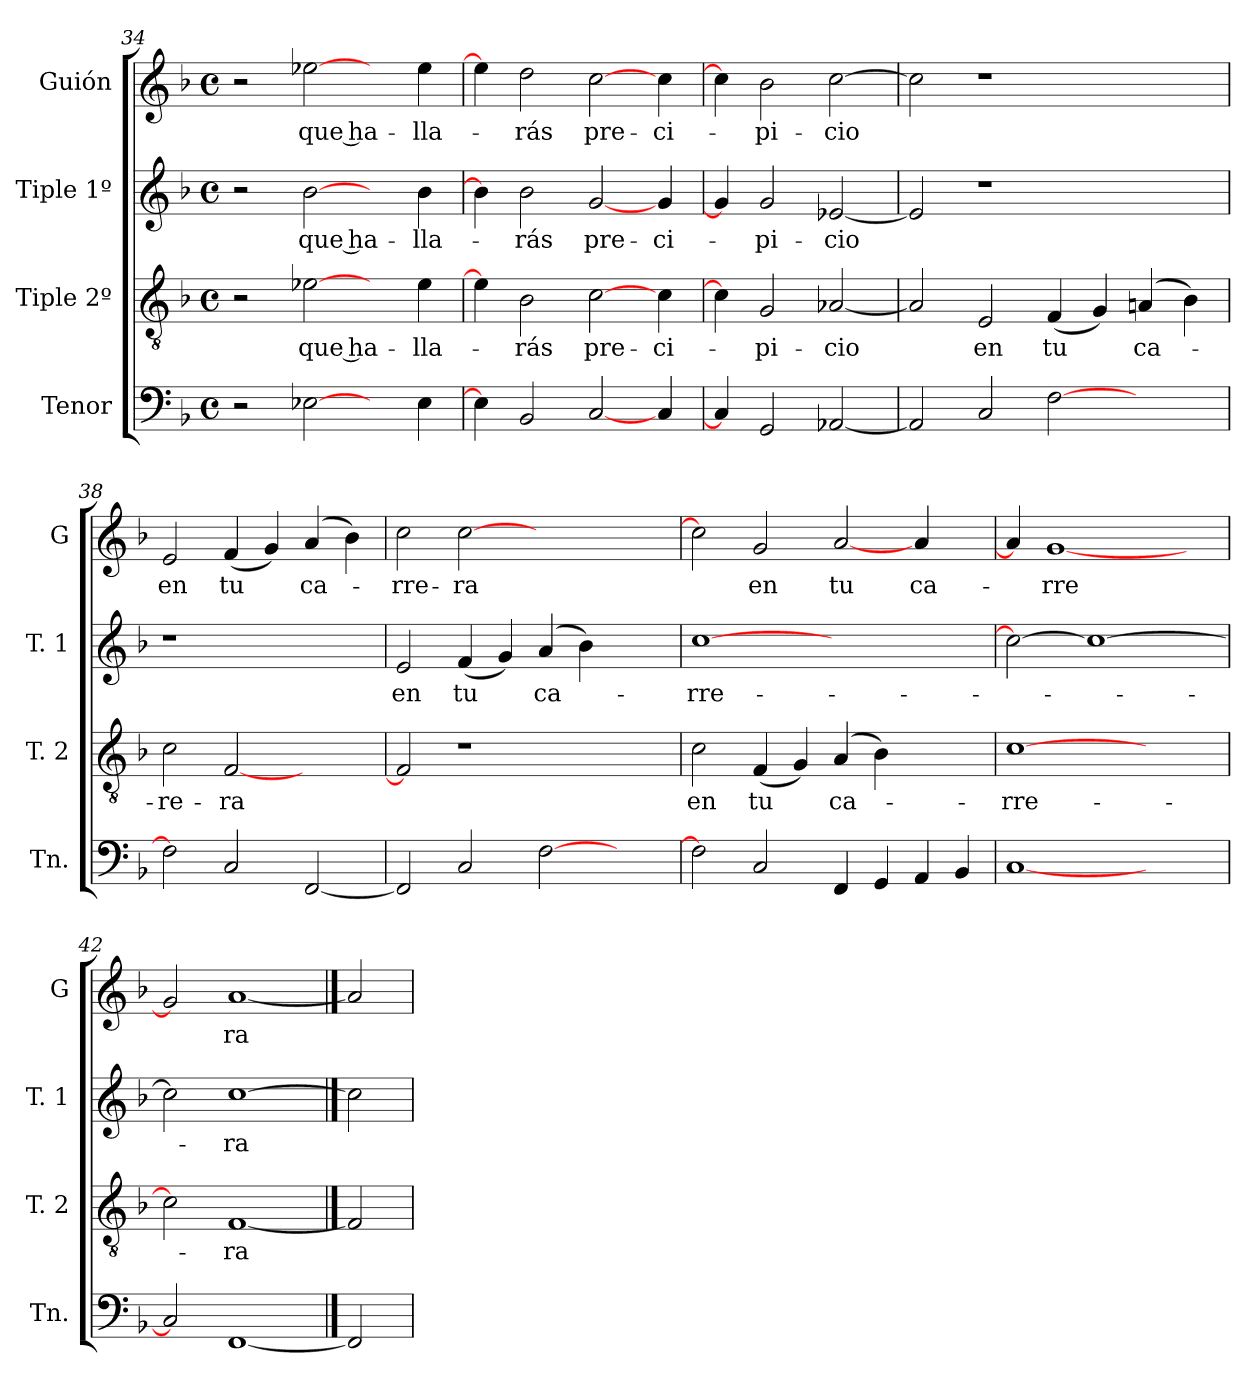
**kern	**kern	**text	**kern	**text	**kern	**text
*part4	*part3	*part3	*part2	*part2	*part1	*part1
*staff4	*staff3	*staff3	*staff2	*staff2	*staff1	*staff1
*I"Tenor	*I"Tiple 2º	*	*I"Tiple 1º	*	*I"Guión	*
*I'Tn.	*I'T. 2	*	*I'T. 1	*	*I'G	*
*clefF4	*clefGv2	*	*clefG2	*	*clefG2	*
*k[b-]	*k[b-]	*	*k[b-]	*	*k[b-]	*
*M4/4	*M4/4	*	*M4/4	*	*M4/4	*
*met(c)	*met(c)	*	*met(c)	*	*met(c)	*
=34	=34	=34	=34	=34	=34	=34
2r	2r	.	2r	.	2r	.
[2E-X	[2e-X	que ha-	[2b-	que ha-	[2ee-X	que ha-
4ryy	4ryy	.	4ryy	.	4ryy	.
4E-	4e-	-lla-	4b-	-lla-	4ee-	-lla-
=35	=35	=35	=35	=35	=35	=35
4E-]	4e-]	.	4b-]	.	4ee-]	.
2BB-	2B-	-rás	2b-	-rás	2dd	-rás
[2C	[2c	pre-	[2g	pre-	[2cc	pre-
4C	4c	-ci-	4g	-ci-	4cc	-ci-
=36	=36	=36	=36	=36	=36	=36
4C]	4c]	.	4g]	.	4cc]	.
2GG	2G	-pi-	2g	-pi-	2b-	-pi-
[2AA-X	[2A-X	-cio	[2e-X	-cio	[2cc	-cio
=37	=37	=37	=37	=37	=37	=37
2AA-]	2A-]	.	2e-]	.	2cc]	.
2C	2E	en	1r	.	1r	.
[2F	(4F	tu	.	.	.	.
.	4G)	.	.	.	.	.
2ryy	(4A	ca-	2ryy	.	2ryy	.
.	4B-)	.	.	.	.	.
=38	=38	=38	=38	=38	=38	=38
2F]	2c	-re-	1r	.	2e	en
2C	[2F	-ra	.	.	(4f	tu
.	.	.	.	.	4g)	.
[2FF	2ryy	.	2ryy	.	(4a	ca-
.	.	.	.	.	4b-)	.
=39	=39	=39	=39	=39	=39	=39
2FF]	2F]	.	2e	en	2cc	-rre-
2C	1r	.	(4f	tu	[2cc	-ra
.	.	.	4g)	.	.	.
[2F	.	.	(4a	ca-	1ryy	.
.	.	.	4b-)	.	.	.
2ryy	2ryy	.	2ryy	.	.	.
=40	=40	=40	=40	=40	=40	=40
2F]	2c	en	[1cc	-rre-	2cc]	.
2C	(4F	tu	.	.	2g	en
.	4G)	.	.	.	.	.
4FF	(4A	ca-	1ryy	.	[2a	tu
4GG	4B-)	.	.	.	.	.
4AA	2ryy	.	.	.	4a	ca-
4BB-	.	.	.	.	4ryy	.
=41	=41	=41	=41	=41	=41	=41
[1C	[1c	-rre-	2cc_	.	4a]	.
.	.	.	.	.	[1g	-rre
.	.	.	1cc_	.	.	.
2ryy	2ryy	.	.	.	.	.
.	.	.	.	.	4ryy	.
=42	=42	=42	=42	=42	=42	=42
2C]	2c]	.	2cc]	.	2g]	.
[1FF	[1F	-ra	[1cc	-ra	[1a	-ra
==43	==43	==43	==43	==43	==43	==43
2FF]	2F]	.	2cc]	.	2a]	.
=	=	=	=	=	=	=
*-	*-	*-	*-	*-	*-	*-
